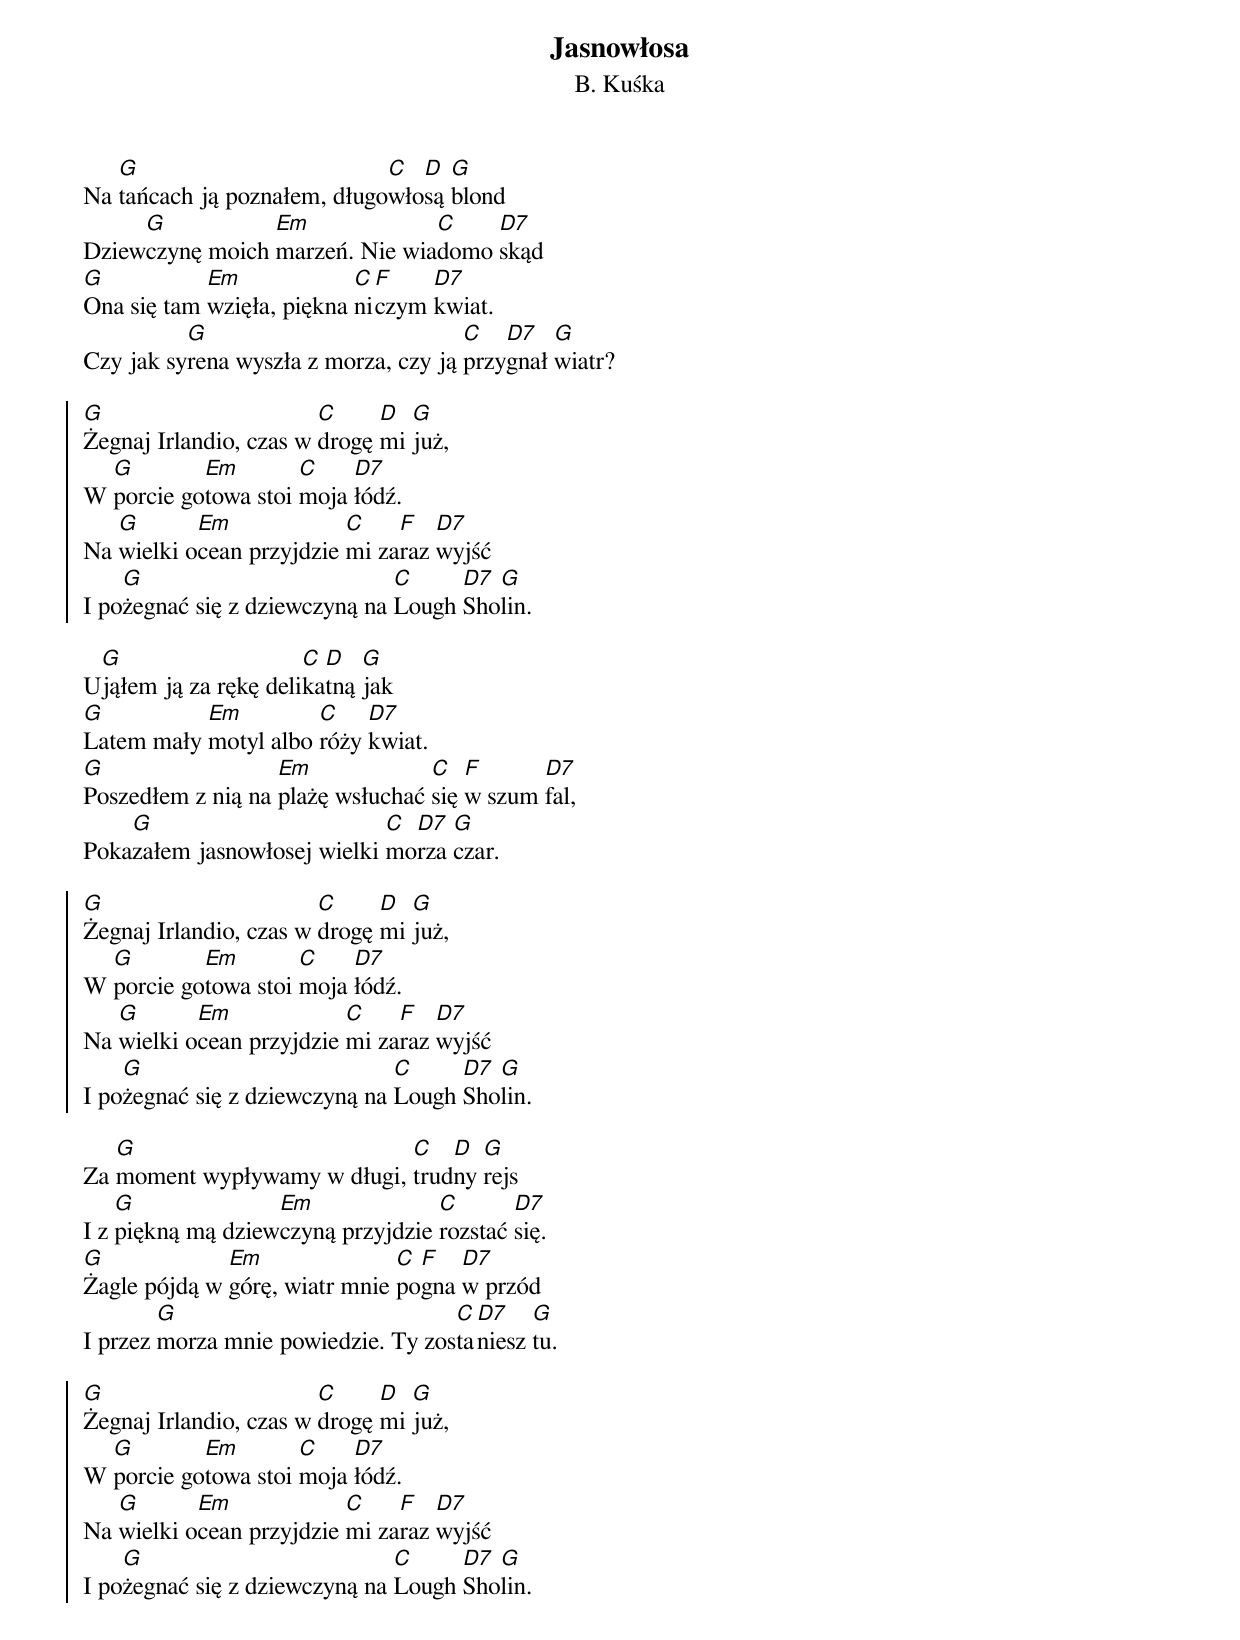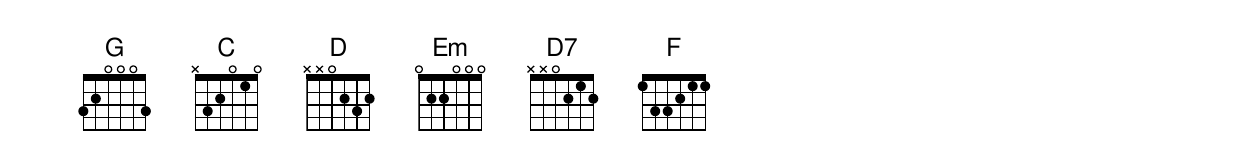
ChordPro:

{t:Jasnowłosa}
{st:B. Kuśka}
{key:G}

Na [G]tańcach ją poznałem, długo[C]wło[D]są [G]blond
Dziew[G]czynę moich [Em]marzeń. Nie wia[C]domo [D7]skąd
[G]Ona się tam [Em]wzięła, piękna [C]ni[F]czym [D7]kwiat.
Czy jak sy[G]rena wyszła z morza, czy ją [C]przy[D7]gnał [G]wiatr?

{soc}
[G]Żegnaj Irlandio, czas w [C]drogę [D]mi [G]już,
W [G]porcie go[Em]towa stoi [C]moja [D7]łódź.
Na [G]wielki o[Em]cean przyjdzie [C]mi za[F]raz [D7]wyjść
I po[G]żegnać się z dziewczyną na [C]Lough [D7]Sho[G]lin.
{eoc}

U[G]jąłem ją za rękę deli[C]ka[D]tną [G]jak
[G]Latem mały [Em]motyl albo [C]róży [D7]kwiat.
[G]Poszedłem z nią na [Em]plażę wsłuchać [C]się [F]w szum [D7]fal,
Poka[G]załem jasnowłosej wielki [C]mo[D7]rza [G]czar.

{soc}
[G]Żegnaj Irlandio, czas w [C]drogę [D]mi [G]już,
W [G]porcie go[Em]towa stoi [C]moja [D7]łódź.
Na [G]wielki o[Em]cean przyjdzie [C]mi za[F]raz [D7]wyjść
I po[G]żegnać się z dziewczyną na [C]Lough [D7]Sho[G]lin.
{eoc}

Za [G]moment wypływamy w długi, [C]trud[D]ny [G]rejs
I z [G]piękną mą dziew[Em]czyną przyjdzie [C]rozstać [D7]się.
[G]Żagle pójdą w [Em]górę, wiatr mnie [C]po[F]gna [D7]w przód
I przez [G]morza mnie powiedzie. Ty zos[C]ta[D7]niesz [G]tu.

{soc}
[G]Żegnaj Irlandio, czas w [C]drogę [D]mi [G]już,
W [G]porcie go[Em]towa stoi [C]moja [D7]łódź.
Na [G]wielki o[Em]cean przyjdzie [C]mi za[F]raz [D7]wyjść
I po[G]żegnać się z dziewczyną na [C]Lough [D7]Sho[G]lin.
{eoc}
